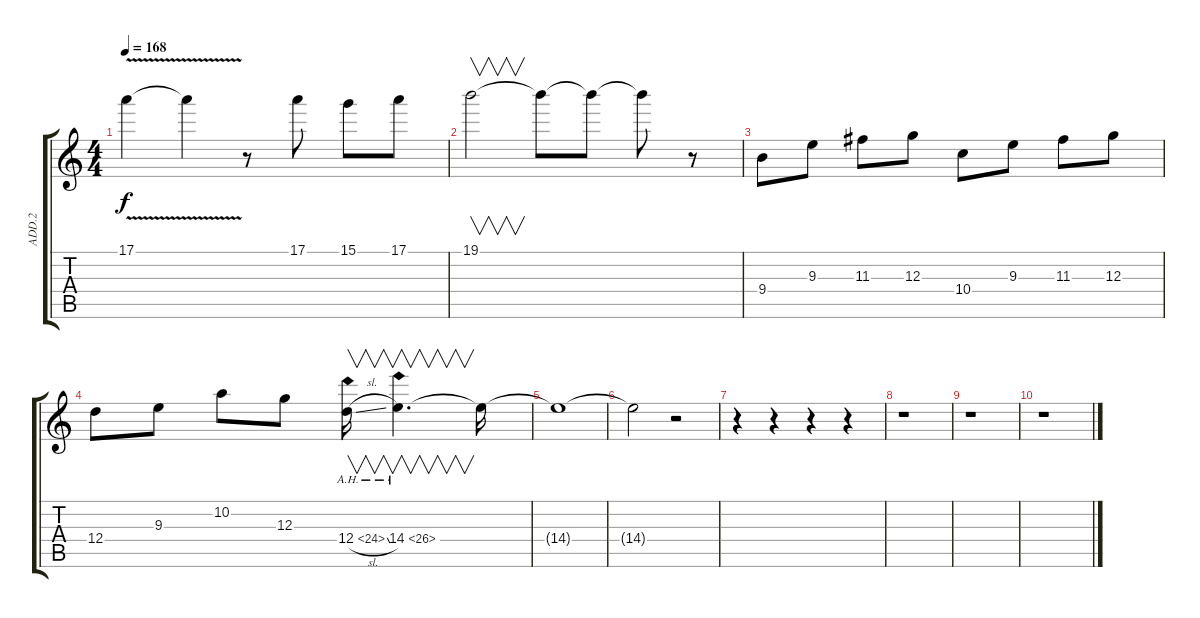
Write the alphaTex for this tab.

\track ("ADD.2" "ADD.2") {instrument overdrivenguitar}
\staff {score tabs}
\tuning (E4 B3 G3 D3 A2 E2) {hide}
\ts (4 4)
\tempo 168
\clef g2
\ks c
17.1{v}.4{dy f} 17.1{t}.4 r.8 17.1.8 15.1.8 17.1.8 |
19.1.2{v} 19.1{t}.8 19.1{t}.8 19.1{t}.8 r.8 |
9.4.8{instrument distortionguitar} 9.3.8 11.3.8 12.3.8 10.4.8 9.3.8 11.3.8 12.3.8 |
12.4.8 9.3.8 10.2.8 12.3.8 12.4{ah 12 sl}.16{v} 14.4{ah 12}.4{v d} 14.4{t}.16 |
14.4{t}.1 |
14.4{t}.2 r.2 |
r.4 r.4 r.4 r.4 |
r.1 |
r.1 |
r.1
